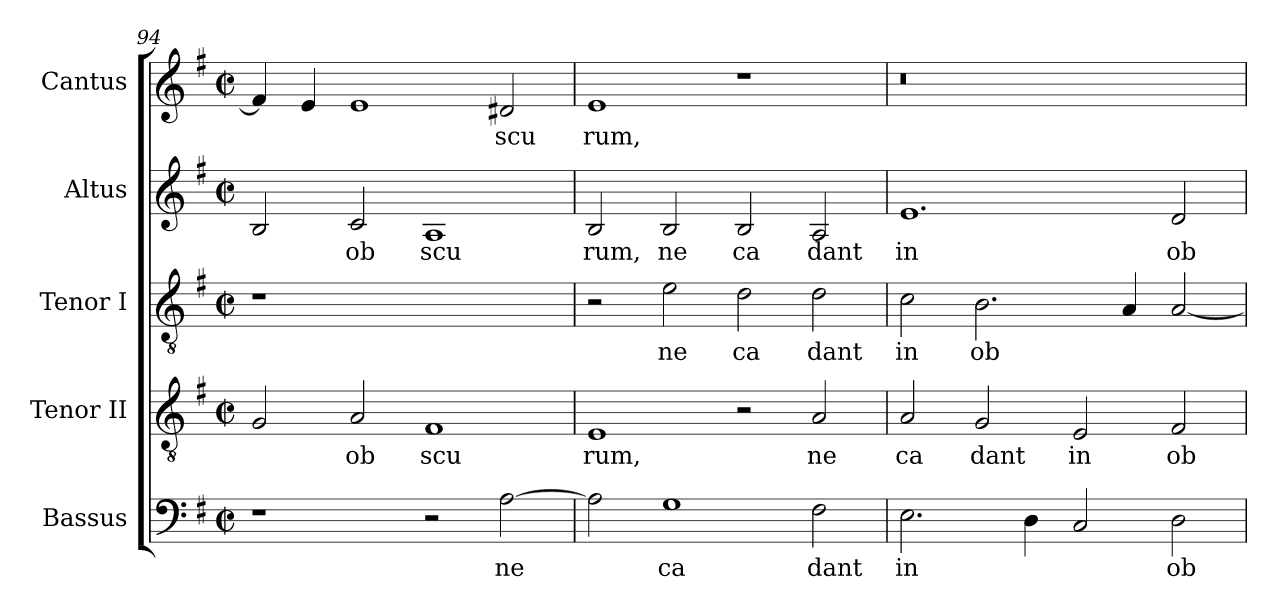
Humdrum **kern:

**kern	**text	**kern	**text	**kern	**text	**kern	**text	**kern	**text
*part5	*part5	*part4	*part4	*part3	*part3	*part2	*part2	*part1	*part1
*staff5	*staff5	*staff4	*staff4	*staff3	*staff3	*staff2	*staff2	*staff1	*staff1
*I"Bassus	*	*I"Tenor II	*	*I"Tenor I	*	*I"Altus	*	*I"Cantus	*
*I'B	*	*I'T II	*	*I'T I	*	*I'A	*	*I'C	*
*clefF4	*	*clefGv2	*	*clefGv2	*	*clefG2	*	*clefG2	*
*k[f#]	*	*k[f#]	*	*k[f#]	*	*k[f#]	*	*k[f#]	*
*G:	*	*G:	*	*G:	*	*G:	*	*G:	*
*M2/2	*	*M2/2	*	*M2/2	*	*M2/2	*	*M2/2	*
*met(c|)	*	*met(c|)	*	*met(c|)	*	*met(c|)	*	*met(c|)	*
=94	=94	=94	=94	=94	=94	=94	=94	=94	=94
!	!	!	!LO:LY:b:cj	!	!	!	!LO:LY:b:cj	!	!LO:LY:b:cj
1r	.	2G/	.	1r	.	2B/	.	4f#/]	.
!	!	!	!	!	!	!	!	!	!LO:LY:b:cj
.	.	.	.	.	.	.	.	4e/	.
!	!	!	!LO:LY:b:cj	!	!	!	!LO:LY:b:cj	!	!LO:LY:b:cj
.	.	2A/	ob	.	.	2c/	ob	1e	.
!	!	!	!LO:LY:b:cj	!	!	!	!LO:LY:b:cj	!	!
2r	.	1F#	scu	1ryy	.	1A	scu	.	.
!	!LO:LY:b:cj	!	!	!	!	!	!	!	!LO:LY:b:cj
[>2A\	ne	.	.	.	.	.	.	2d#/	scu
=95	=95	=95	=95	=95	=95	=95	=95	=95	=95
!	!LO:LY:b:cj	!	!LO:LY:b:cj	!	!	!	!LO:LY:b:cj	!	!LO:LY:b:cj
2A\]	.	1E	rum,	2r	.	2B/	rum,	1e	rum,
!	!LO:LY:b:cj	!	!	!	!LO:LY:b:cj	!	!LO:LY:b:cj	!	!
1G	ca	.	.	2e\	ne	2B/	ne	.	.
!	!	!	!	!	!LO:LY:b:cj	!	!LO:LY:b:cj	!	!
.	.	2r	.	2d\	ca	2B/	ca	1r	.
!	!LO:LY:b:cj	!	!LO:LY:b:cj	!	!LO:LY:b:cj	!	!LO:LY:b:cj	!	!
2F#\	dant	2A/	ne	2d\	dant	2A/	dant	.	.
=96	=96	=96	=96	=96	=96	=96	=96	=96	=96
!	!LO:LY:b:cj	!	!LO:LY:b:cj	!	!LO:LY:b:cj	!	!LO:LY:b:cj	!	!
2.E\	in	2A/	ca	2c\	in	1.e	in	0r	.
!	!	!	!LO:LY:b:cj	!	!LO:LY:b:cj	!	!	!	!
.	.	2G/	dant	2.B\	ob	.	.	.	.
!	!LO:LY:b:cj	!	!	!	!	!	!	!	!
4D\	.	.	.	.	.	.	.	.	.
!	!LO:LY:b:cj	!	!LO:LY:b:cj	!	!	!	!	!	!
2C/	.	2E/	in	.	.	.	.	.	.
!	!	!	!	!	!LO:LY:b:cj	!	!	!	!
.	.	.	.	4A/	.	.	.	.	.
!	!LO:LY:b:cj	!	!LO:LY:b:cj	!	!LO:LY:b:cj	!	!LO:LY:b:cj	!	!
2D\	ob	2F#/	ob	[<2A/	.	2d/	ob	.	.
=	=	=	=	=	=	=	=	=	=
*-	*-	*-	*-	*-	*-	*-	*-	*-	*-
